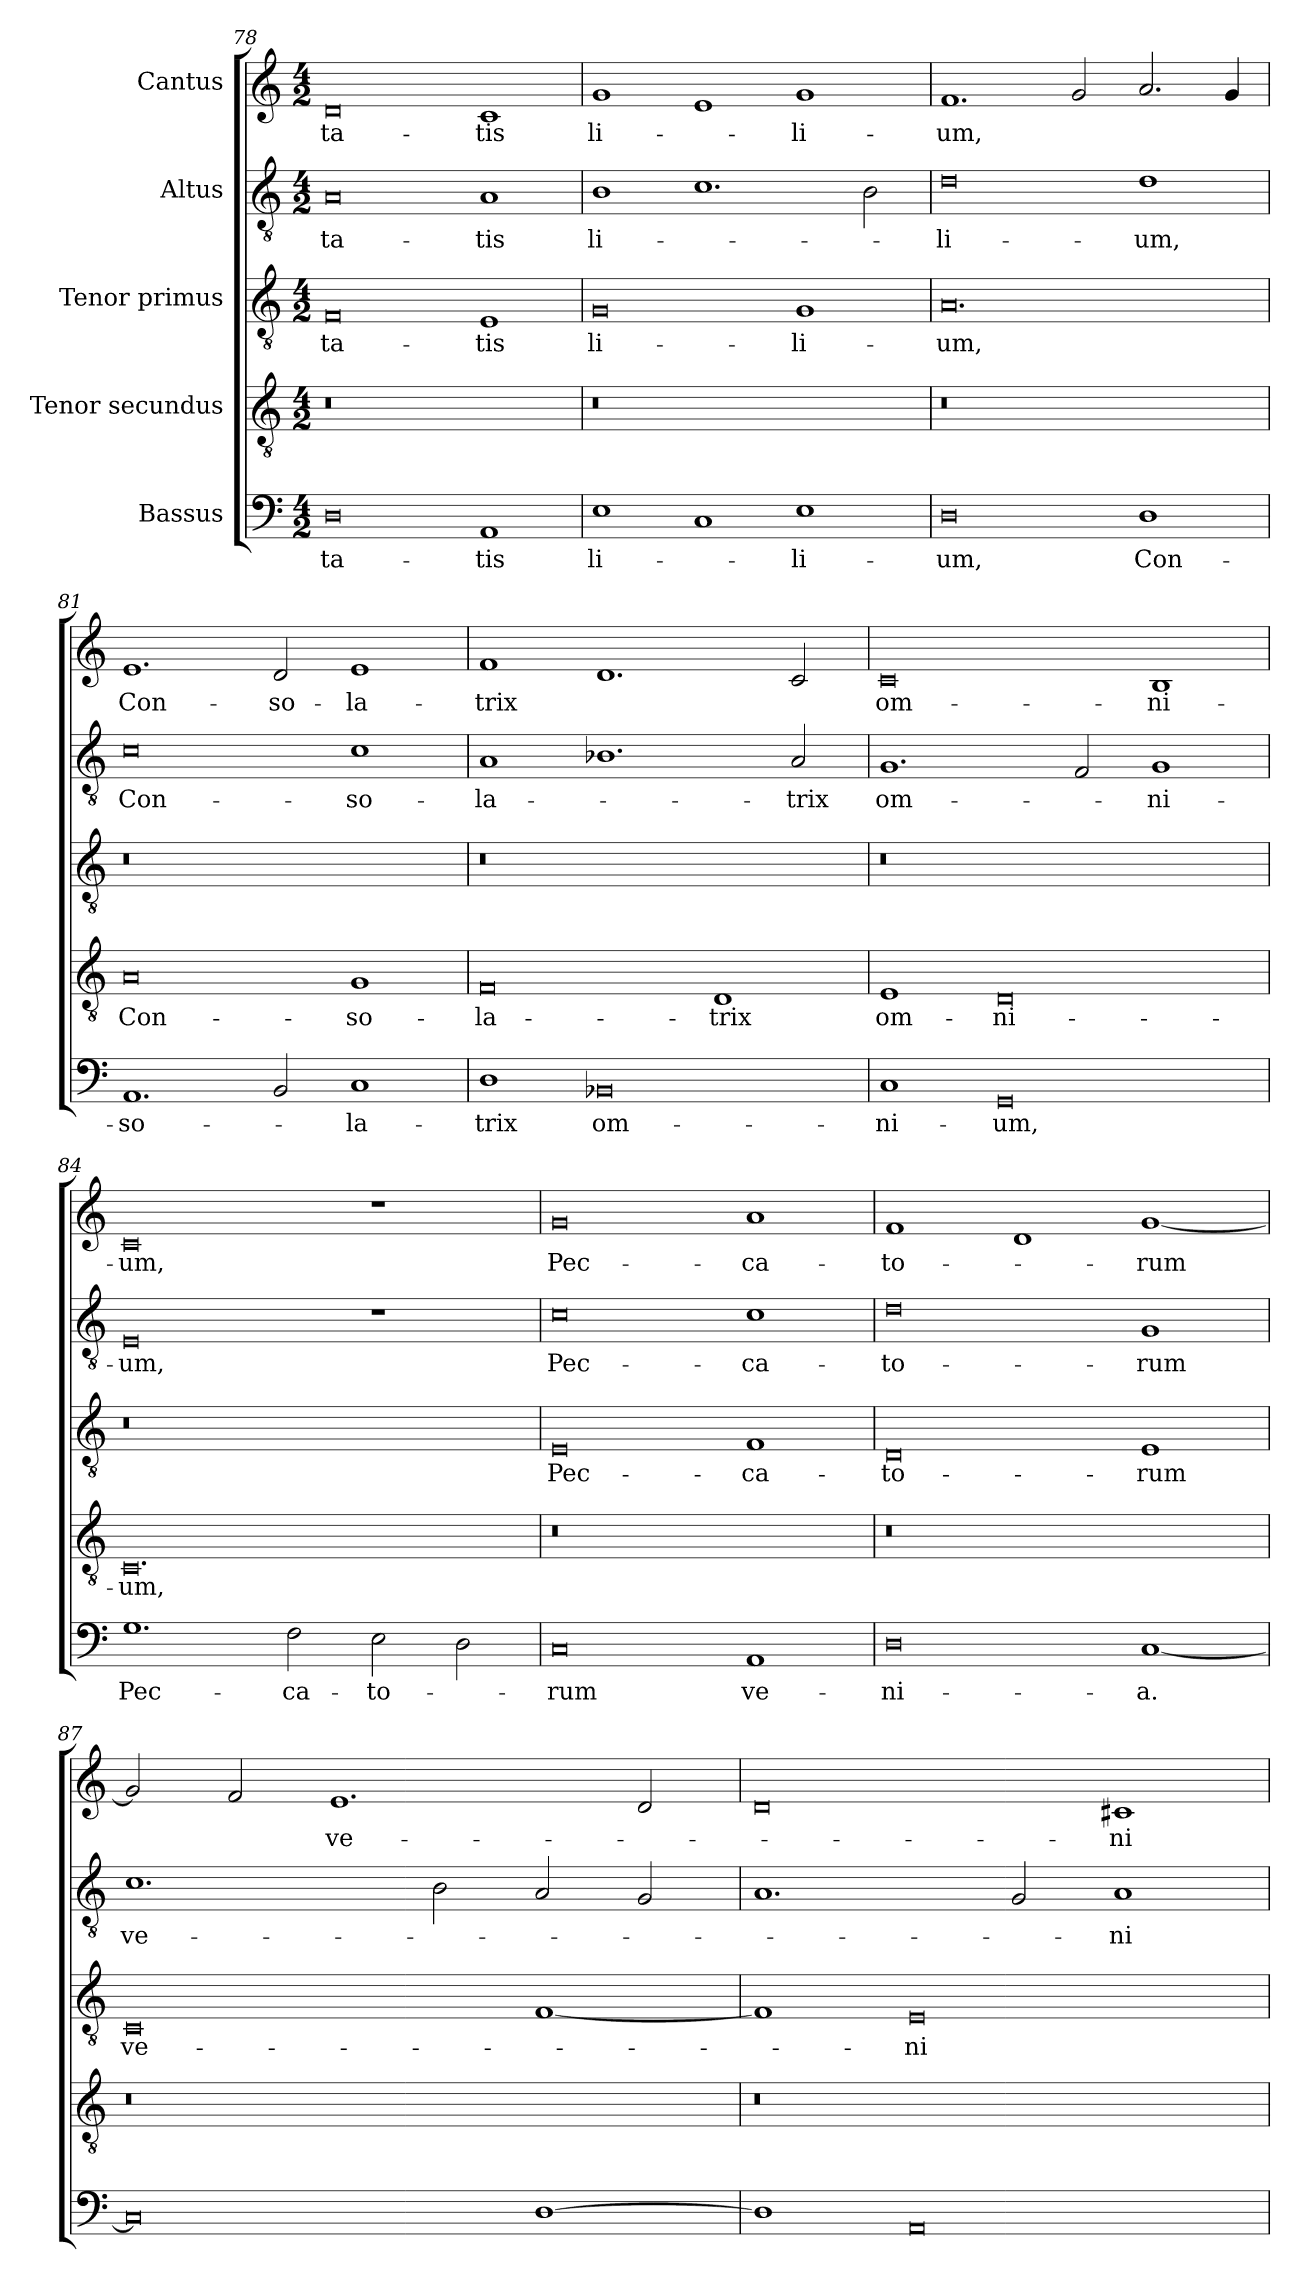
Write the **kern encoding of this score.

**kern	**text	**kern	**text	**kern	**text	**kern	**text	**kern	**text
*part5	*part5	*part4	*part4	*part3	*part3	*part2	*part2	*part1	*part1
*staff5	*staff5	*staff4	*staff4	*staff3	*staff3	*staff2	*staff2	*staff1	*staff1
*I"Bassus	*	*I"Tenor secundus	*	*I"Tenor primus	*	*I"Altus	*	*I"Cantus	*
*clefF4	*	*clefGv2	*	*clefGv2	*	*clefGv2	*	*clefG2	*
*k[]	*	*k[]	*	*k[]	*	*k[]	*	*k[]	*
*C:	*	*C:	*	*C:	*	*C:	*	*C:	*
*M4/2	*	*M4/2	*	*M4/2	*	*M4/2	*	*M4/2	*
=78	=78	=78	=78	=78	=78	=78	=78	=78	=78
!	!LO:LY:i	!	!	!	!	!	!LO:LY:i	!	!
0D\	-ta-	0r	.	0F/	-ta-	0A/	-ta-	0d/	-ta-
!	!LO:LY:i	!	!	!	!	!	!LO:LY:i	!	!
1AA/	-tis	1ryy	.	1E/	-tis	1A/	-tis	1c/	-tis
=79	=79	=79	=79	=79	=79	=79	=79	=79	=79
!	!LO:LY:i	!	!	!	!	!	!LO:LY:i	!	!
1E\	li-	0r	.	0G/	li-	1B\	li-	1g/	li-
1C/	.	.	.	.	.	1.c\	.	1e/	.
!	!LO:LY:i	!	!	!	!	!	!	!	!
1E\	-li-	1ryy	.	1G/	-li-	.	.	1g/	-li-
.	.	.	.	.	.	2B\	.	.	.
=80	=80	=80	=80	=80	=80	=80	=80	=80	=80
!	!LO:LY:i	!	!	!	!	!	!LO:LY:i	!	!
0D\	-um,	0r	.	0.A/	-um,	0d\	-li-	1.f/	-um,
.	.	.	.	.	.	.	.	2g/	.
!	!LO:LY:i	!	!	!	!	!	!LO:LY:i	!	!
1D\	Con-	1ryy	.	.	.	1d\	-um,	2.a/	.
.	.	.	.	.	.	.	.	4g/	.
!!LO:LB:g=z
=81	=81	=81	=81	=81	=81	=81	=81	=81	=81
!	!LO:LY:i	!	!	!	!	!	!LO:LY:i	!	!
1.AA/	-so-	0A/	Con-	0r	.	0c\	Con-	1.e/	Con-
2BB/	.	.	.	.	.	.	.	2d/	-so-
!	!LO:LY:i	!	!	!	!	!	!LO:LY:i	!	!
1C/	-la-	1G/	-so-	1ryy	.	1c\	-so-	1e/	-la-
=82	=82	=82	=82	=82	=82	=82	=82	=82	=82
!	!LO:LY:i	!	!	!	!	!	!LO:LY:i	!	!
1D\	-trix	0F/	-la-	0r	.	1A/	-la-	1f/	-trix
!	!LO:LY:i	!	!	!	!	!	!	!	!
0BB-X/	om-	.	.	.	.	1.B-X\	.	1.d/	.
.	.	1D/	-trix	1ryy	.	.	.	.	.
!	!	!	!	!	!	!	!LO:LY:i	!	!
.	.	.	.	.	.	2A/	-trix	2c/	.
=83	=83	=83	=83	=83	=83	=83	=83	=83	=83
!	!LO:LY:i	!	!	!	!	!	!LO:LY:i	!	!
1C/	-ni-	1E/	om-	0r	.	1.G/	om-	0c/	om-
!	!LO:LY:i	!	!	!	!	!	!	!	!
0GG/	-um,	0D/	-ni-	.	.	.	.	.	.
.	.	.	.	.	.	2F/	.	.	.
!	!	!	!	!	!	!	!LO:LY:i	!	!
.	.	.	.	1ryy	.	1G/	-ni-	1B/	-ni-
=84	=84	=84	=84	=84	=84	=84	=84	=84	=84
!	!LO:LY:i	!	!	!	!	!	!LO:LY:i	!	!
1.G\	Pec-	0.C/	-um,	0r	.	0E/	-um,	0c/	-um,
!	!LO:LY:i	!	!	!	!	!	!	!	!
2F\	-ca-	.	.	.	.	.	.	.	.
!	!LO:LY:i	!	!	!	!	!	!	!	!
2E\	-to-	.	.	1ryy	.	1r	.	1r	.
2D\	.	.	.	.	.	.	.	.	.
=85	=85	=85	=85	=85	=85	=85	=85	=85	=85
!	!LO:LY:i	!	!	!	!	!	!LO:LY:i	!	!
0C/	-rum	0r	.	0E/	Pec-	0c\	Pec-	0g/	Pec-
!	!LO:LY:i	!	!	!	!	!	!LO:LY:i	!	!
1AA/	ve-	1ryy	.	1F/	-ca-	1c\	-ca-	1a/	-ca-
=86	=86	=86	=86	=86	=86	=86	=86	=86	=86
!	!LO:LY:i	!	!	!	!	!	!LO:LY:i	!	!
0D\	-ni-	0r	.	0D/	-to-	0d\	-to-	1f/	-to-
.	.	.	.	.	.	.	.	1d/	.
!	!LO:LY:i	!	!	!	!	!	!LO:LY:i	!	!
[1C/	-a.	1ryy	.	1E/	-rum	1G/	-rum	[1g/	-rum
=87	=87	=87	=87	=87	=87	=87	=87	=87	=87
!	!	!	!	!	!	!	!LO:LY:i	!	!
0C/]	.	0r	.	0C/	ve-	1.c\	ve-	2g/]	.
.	.	.	.	.	.	.	.	2f/	.
.	.	.	.	.	.	.	.	1.e/	ve-
.	.	.	.	.	.	2B\	.	.	.
[1D\	.	1ryy	.	[1F/	.	2A/	.	.	.
.	.	.	.	.	.	2G/	.	2d/	.
=88	=88	=88	=88	=88	=88	=88	=88	=88	=88
1D\]	.	0r	.	1F/]	.	1.A/	.	0d/	.
0AA/	.	.	.	0E/	-ni-	.	.	.	.
.	.	.	.	.	.	2G/	.	.	.
!	!	!	!	!	!	!	!LO:LY:i	!	!
.	.	1ryy	.	.	.	1A/	-ni-	1c#X/	-ni-
=	=	=	=	=	=	=	=	=	=
*-	*-	*-	*-	*-	*-	*-	*-	*-	*-
